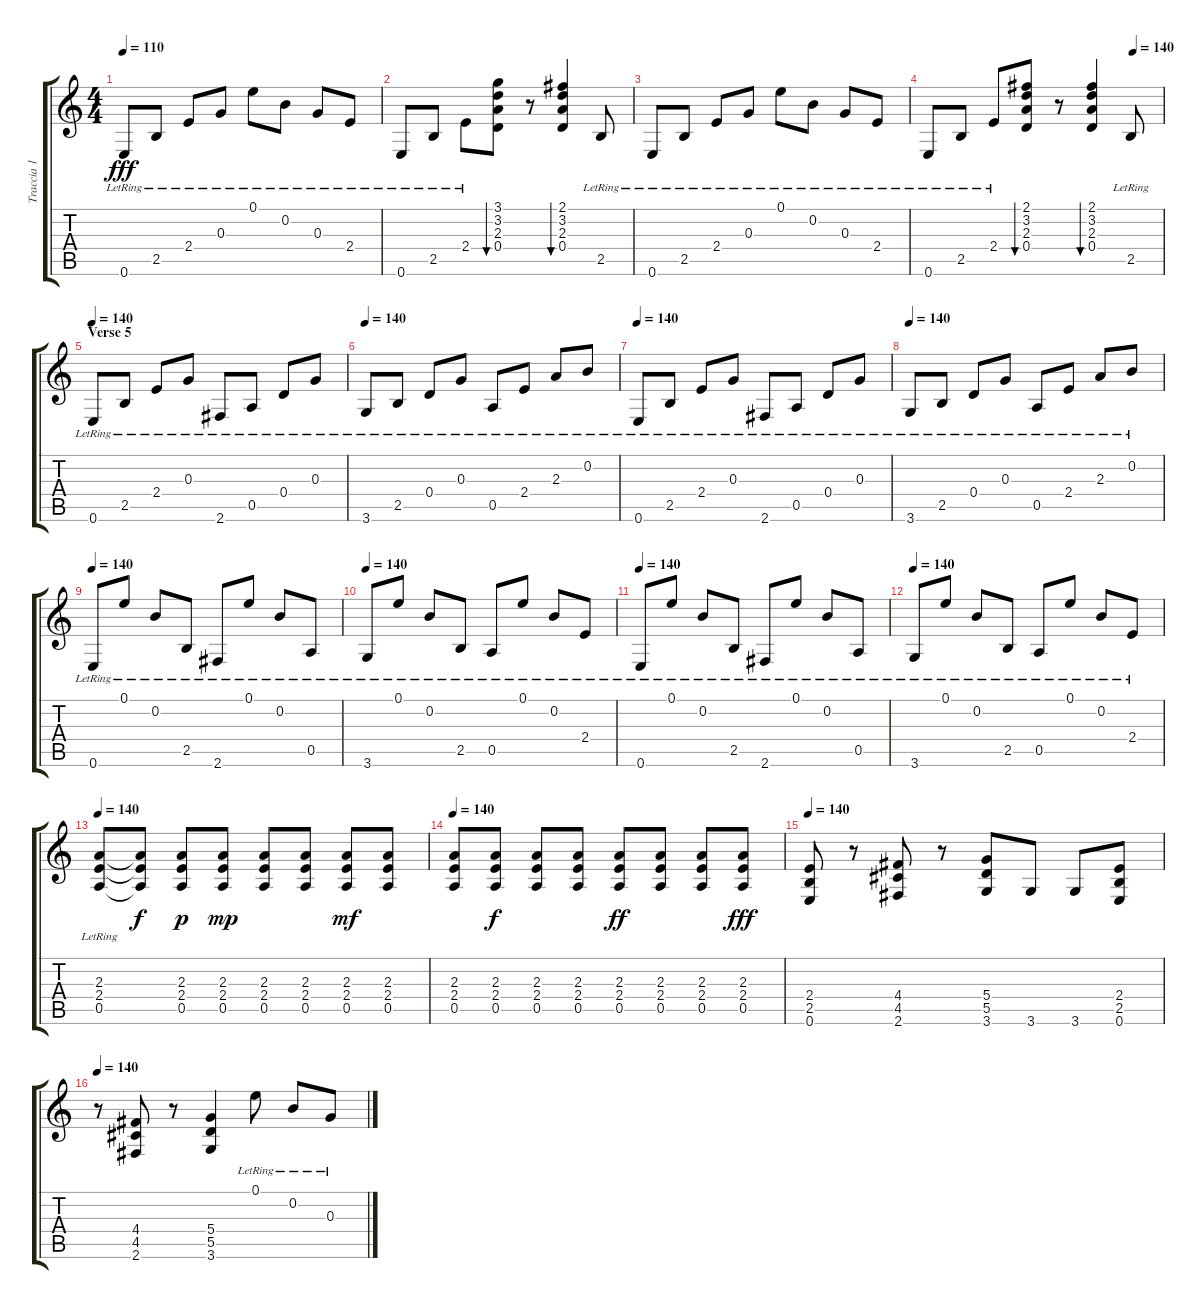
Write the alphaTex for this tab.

\track ("Traccia 1" "Traccia 1") {instrument acousticguitarsteel}
\staff {score tabs}
\tuning (E4 B3 G3 D3 A2 E2) {hide}
\ts (4 4)
\tempo 110
\clef g2
\ks c
0.6{lr}.8{dy fff} 2.5{lr}.8 2.4{lr}.8 0.3{lr}.8 0.1{lr}.8 0.2{lr}.8 0.3{lr}.8 2.4{lr}.8 |
0.6{lr}.8 2.5{lr}.8 2.4{lr}.8 (3.1 3.2 2.3 0.4).8{bu 30} r.8 (2.1 3.2 2.3 0.4).4{bu 30} 2.5{lr}.8 |
0.6{lr}.8 2.5{lr}.8 2.4{lr}.8 0.3{lr}.8 0.1{lr}.8 0.2{lr}.8 0.3{lr}.8 2.4{lr}.8 |
\tempo (140 0.875)
0.6{lr}.8 2.5{lr}.8 2.4{lr}.8 (2.1 3.2 2.3 0.4).8{bu 30} r.8 (2.1 3.2 2.3 0.4).4{bu 30} 2.5{lr}.8 |
\section ("" "Verse 5")
\tempo 140
0.6{lr}.8 2.5{lr}.8 2.4{lr}.8 0.3{lr}.8 2.6{lr}.8 0.5{lr}.8 0.4{lr}.8 0.3{lr}.8 |
\tempo 140
3.6{lr}.8 2.5{lr}.8 0.4{lr}.8 0.3{lr}.8 0.5{lr}.8 2.4{lr}.8 2.3{lr}.8 0.2{lr}.8 |
\tempo 140
0.6{lr}.8 2.5{lr}.8 2.4{lr}.8 0.3{lr}.8 2.6{lr}.8 0.5{lr}.8 0.4{lr}.8 0.3{lr}.8 |
\tempo 140
3.6{lr}.8 2.5{lr}.8 0.4{lr}.8 0.3{lr}.8 0.5{lr}.8 2.4{lr}.8 2.3{lr}.8 0.2{lr}.8 |
\tempo 140
0.6{lr}.8 0.1{lr}.8 0.2{lr}.8 2.5{lr}.8 2.6{lr}.8 0.1{lr}.8 0.2{lr}.8 0.5{lr}.8 |
\tempo 140
3.6{lr}.8 0.1{lr}.8 0.2{lr}.8 2.5{lr}.8 0.5{lr}.8 0.1{lr}.8 0.2{lr}.8 2.4{lr}.8 |
\tempo 140
0.6{lr}.8 0.1{lr}.8 0.2{lr}.8 2.5{lr}.8 2.6{lr}.8 0.1{lr}.8 0.2{lr}.8 0.5{lr}.8 |
\tempo 140
3.6{lr}.8 0.1{lr}.8 0.2{lr}.8 2.5{lr}.8 0.5{lr}.8 0.1{lr}.8 0.2{lr}.8 2.4{lr}.8 |
\tempo 140
(2.3{lr} 2.4{lr} 0.5{lr}).8 (2.3{t} 2.4{t} 0.5{t}).8{dy f} (2.3 2.4 0.5).8{dy p} (2.3 2.4 0.5).8{dy mp} (2.3 2.4 0.5).8 (2.3 2.4 0.5).8 (2.3 2.4 0.5).8{dy mf} (2.3 2.4 0.5).8 |
\tempo 140
(2.3 2.4 0.5).8 (2.3 2.4 0.5).8{dy f} (2.3 2.4 0.5).8 (2.3 2.4 0.5).8 (2.3 2.4 0.5).8{dy ff} (2.3 2.4 0.5).8 (2.3 2.4 0.5).8 (2.3 2.4 0.5).8{dy fff} |
\tempo 140
(2.4 2.5 0.6).8 r.8 (4.4 4.5 2.6).8 r.8 (5.4 5.5 3.6).8 3.6.8{instrument electricguitarmuted} 3.6.8{instrument electricguitarmuted} (2.4 2.5 0.6).8{instrument acousticguitarsteel} |
\tempo 140
r.8 (4.4 4.5 2.6).8 r.8 (5.4 5.5 3.6).4 0.1{lr}.8 0.2{lr}.8 0.3{lr}.8
